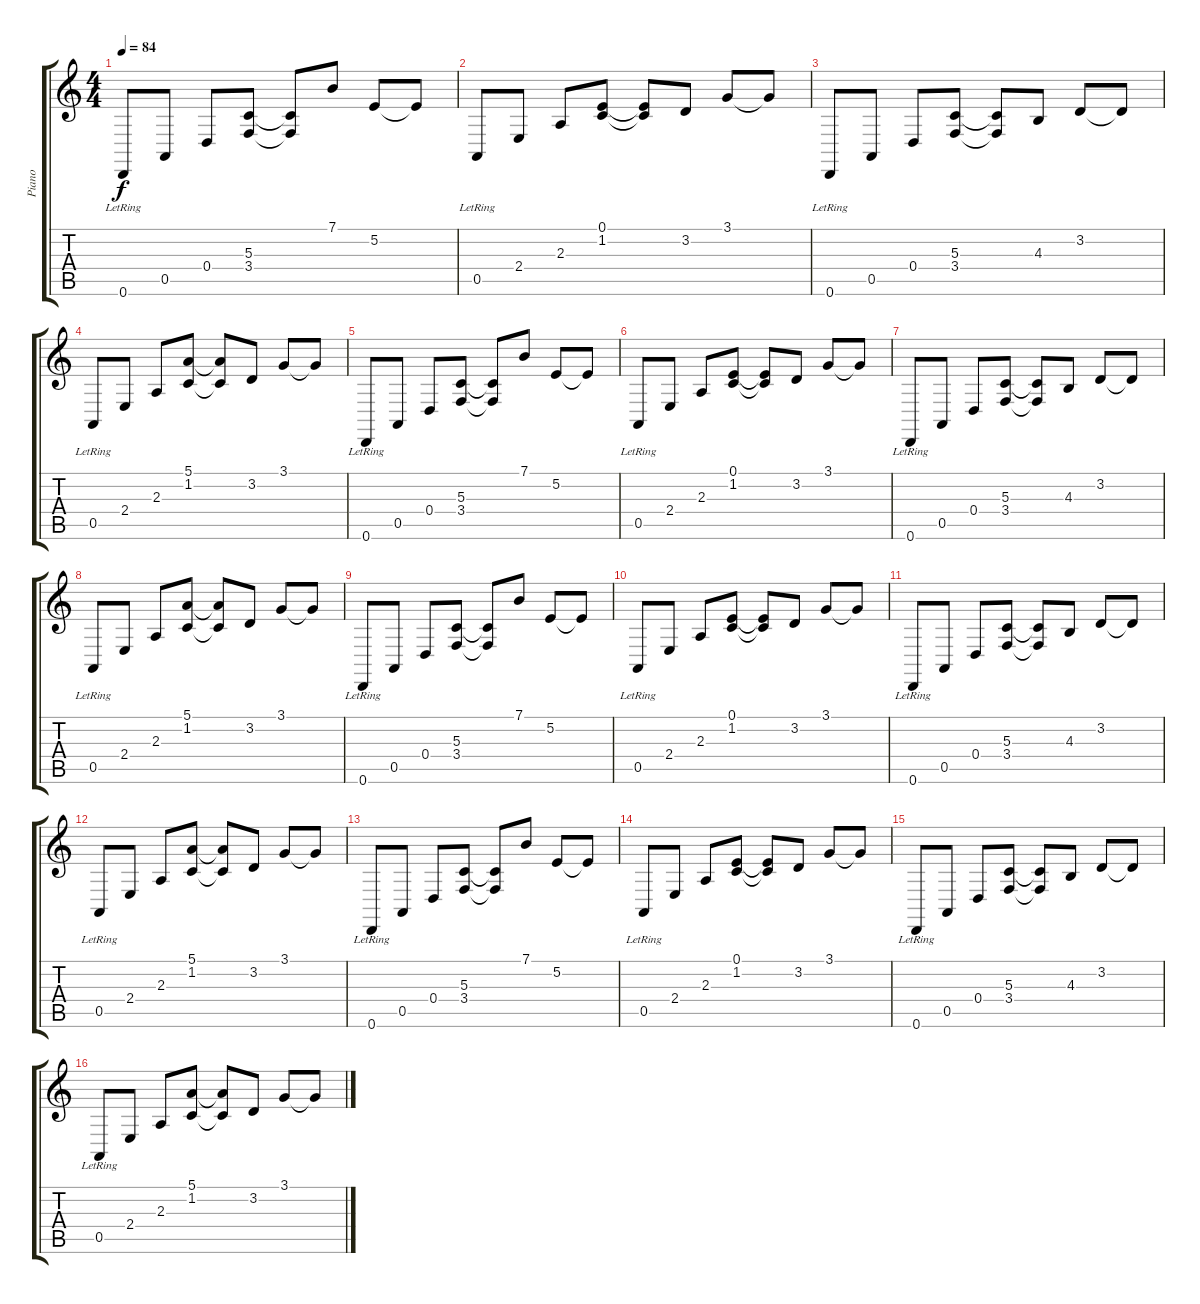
\track ("Piano" "Piano") {instrument electricpiano1}
\staff {score tabs}
\tuning (E4 B3 G3 D3 A2 D2) {hide}
\ts (4 4)
\tempo 84
\clef g2
\ks c
0.6{lr}.8{dy f} 0.5.8 0.4.8 (5.3 3.4).8 (5.3{t} 3.4{t}).8 7.1.8 5.2.8 5.2{t}.8 |
0.5{lr}.8 2.4.8 2.3.8 (0.1 1.2).8 (0.1{t} 1.2{t}).8 3.2.8 3.1.8 3.1{t}.8 |
0.6{lr}.8 0.5.8 0.4.8 (5.3 3.4).8 (5.3{t} 3.4{t}).8 4.3.8 3.2.8 3.2{t}.8 |
0.5{lr}.8 2.4.8 2.3.8 (5.1 1.2).8 (5.1{t} 1.2{t}).8 3.2.8 3.1.8 3.1{t}.8 |
0.6{lr}.8 0.5.8 0.4.8 (5.3 3.4).8 (5.3{t} 3.4{t}).8 7.1.8 5.2.8 5.2{t}.8 |
0.5{lr}.8 2.4.8 2.3.8 (0.1 1.2).8 (0.1{t} 1.2{t}).8 3.2.8 3.1.8 3.1{t}.8 |
0.6{lr}.8 0.5.8 0.4.8 (5.3 3.4).8 (5.3{t} 3.4{t}).8 4.3.8 3.2.8 3.2{t}.8 |
0.5{lr}.8 2.4.8 2.3.8 (5.1 1.2).8 (5.1{t} 1.2{t}).8 3.2.8 3.1.8 3.1{t}.8 |
0.6{lr}.8 0.5.8 0.4.8 (5.3 3.4).8 (5.3{t} 3.4{t}).8 7.1.8 5.2.8 5.2{t}.8 |
0.5{lr}.8 2.4.8 2.3.8 (0.1 1.2).8 (0.1{t} 1.2{t}).8 3.2.8 3.1.8 3.1{t}.8 |
0.6{lr}.8 0.5.8 0.4.8 (5.3 3.4).8 (5.3{t} 3.4{t}).8 4.3.8 3.2.8 3.2{t}.8 |
0.5{lr}.8 2.4.8 2.3.8 (5.1 1.2).8 (5.1{t} 1.2{t}).8 3.2.8 3.1.8 3.1{t}.8 |
0.6{lr}.8 0.5.8 0.4.8 (5.3 3.4).8 (5.3{t} 3.4{t}).8 7.1.8 5.2.8 5.2{t}.8 |
0.5{lr}.8 2.4.8 2.3.8 (0.1 1.2).8 (0.1{t} 1.2{t}).8 3.2.8 3.1.8 3.1{t}.8 |
0.6{lr}.8 0.5.8 0.4.8 (5.3 3.4).8 (5.3{t} 3.4{t}).8 4.3.8 3.2.8 3.2{t}.8 |
0.5{lr}.8 2.4.8 2.3.8 (5.1 1.2).8 (5.1{t} 1.2{t}).8 3.2.8 3.1.8 3.1{t}.8
